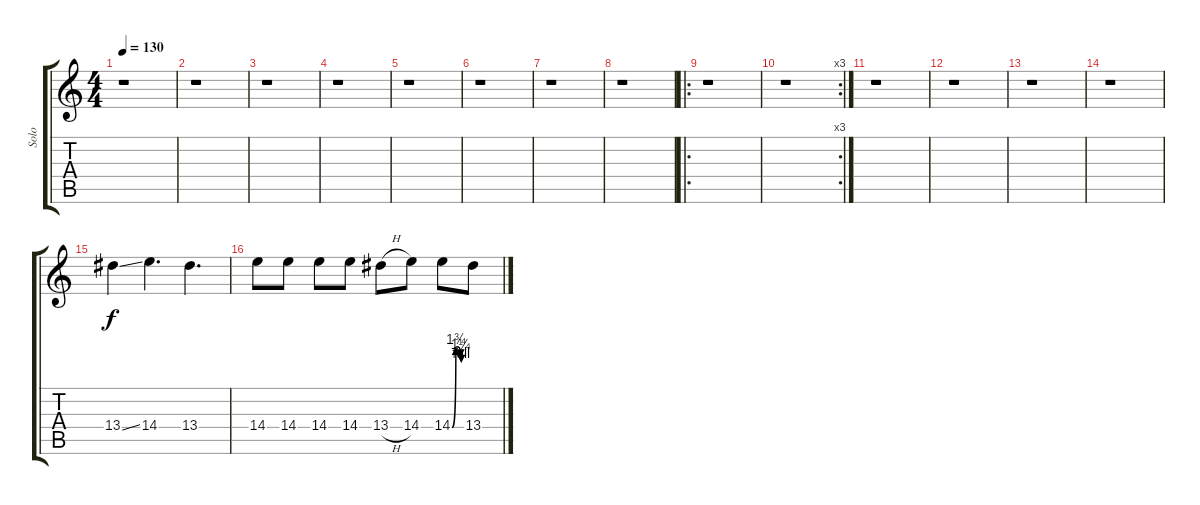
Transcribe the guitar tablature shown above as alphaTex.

\track ("Solo" "Solo") {instrument electricguitarjazz}
\staff {score tabs}
\tuning (E4 B3 G3 D3 A2 E2) {hide}
\ts (4 4)
\tempo 130
\clef g2
\ks c
r.1{dy f} |
r.1 |
r.1 |
r.1 |
r.1 |
r.1 |
r.1 |
r.1 |
\ro
r.1 |
\rc 3
r.1 |
r.1 |
r.1 |
r.1 |
r.1 |
13.4{ss}.4 14.4.4{d} 13.4.4{d} |
14.4.8 14.4.8 14.4.8 14.4.8 13.4{h}.8 14.4.8 14.4{be (custom 0 0 25 7 30 7 55 5 60 4)}.8 13.4.8
